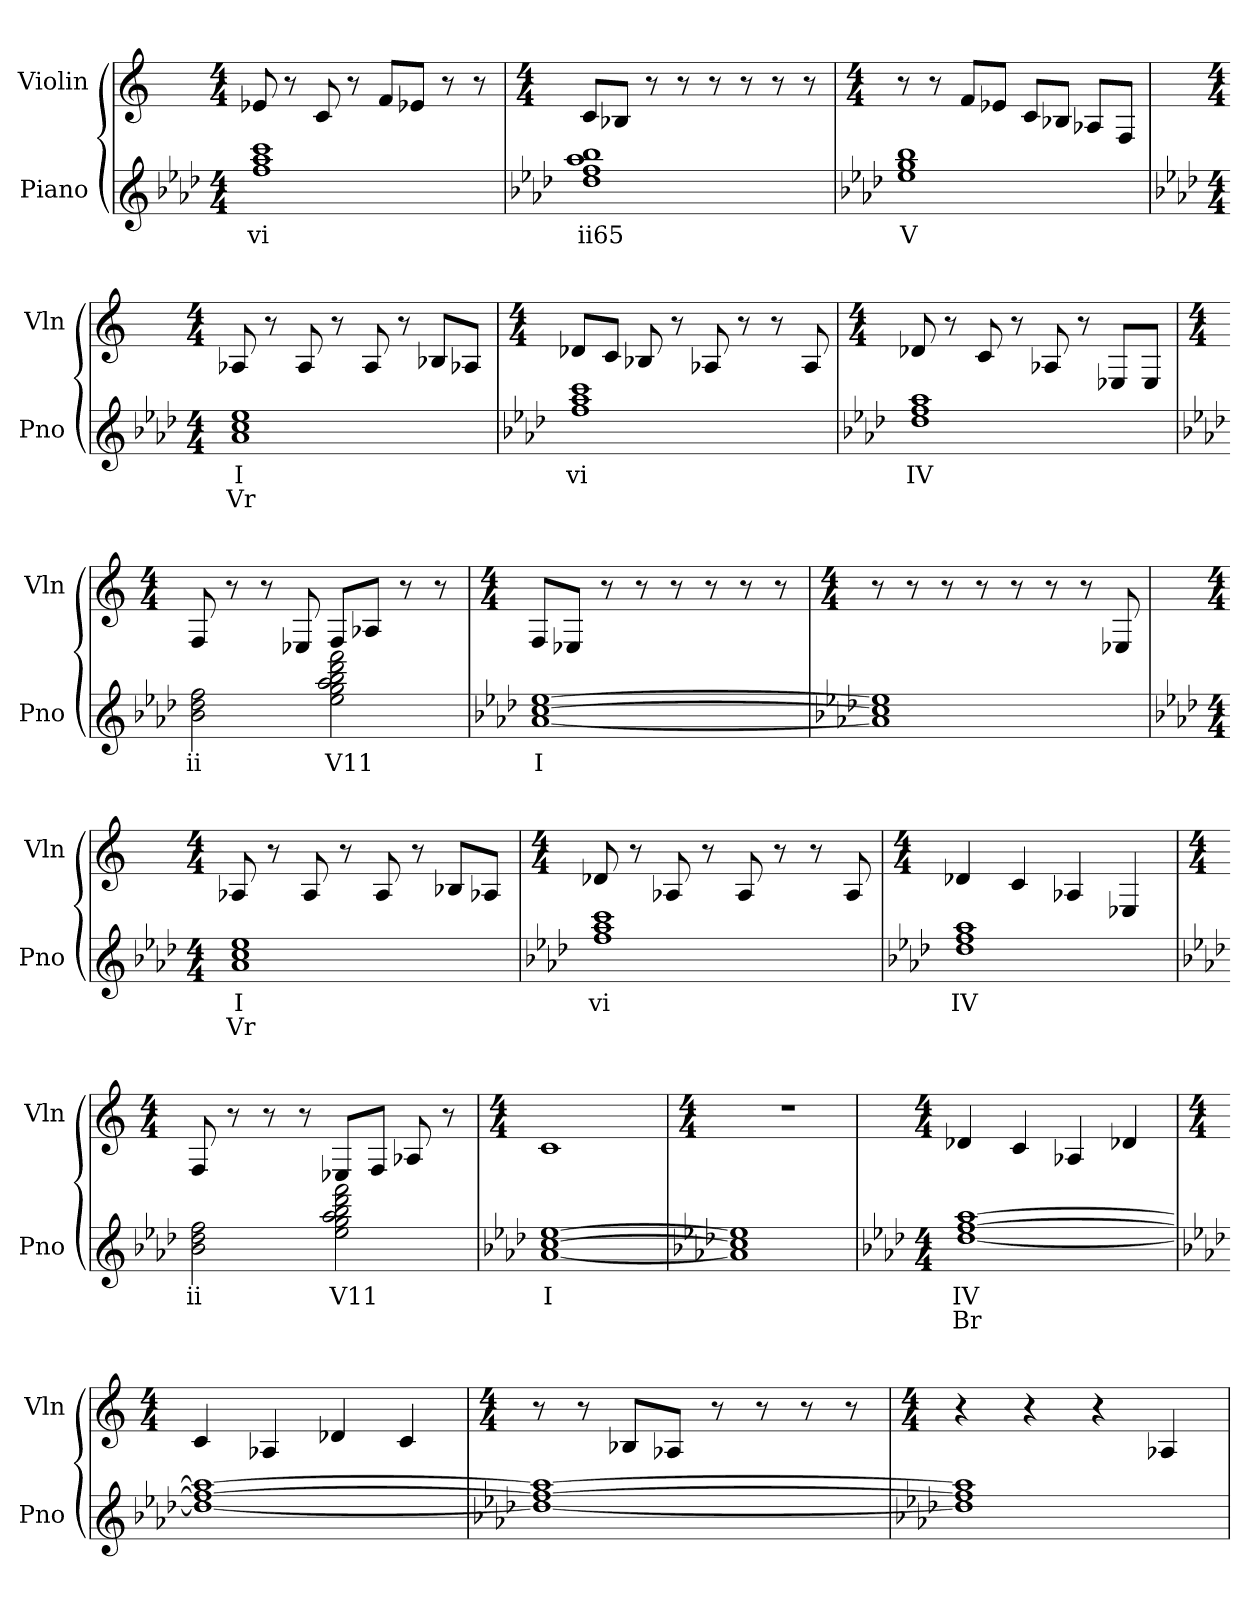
**kern	**text	**text	**kern
*part2	*part2	*part2	*part1
*staff2	*staff2	*staff2	*staff1
*I"Piano	*	*	*I"Violin
*I'Pno	*	*	*I'Vln
*k[b-e-a-d-]	*	*	*
*A-:	*	*	*
*M4/4	*	*	*M4/4
=	=	=	=
1ff 1aa- 1ccc	vi	.	8e-X
.	.	.	8r
.	.	.	8c
.	.	.	8r
.	.	.	8fL
.	.	.	8e-XJ
.	.	.	8r
.	.	.	8r
=	=	=	=
*k[b-e-a-d-]	*	*	*
*A-:	*	*	*
*	*	*	*M4/4
1dd- 1ff 1aa- 1bb-	ii65	.	8cL
.	.	.	8B-XJ
.	.	.	8r
.	.	.	8r
.	.	.	8r
.	.	.	8r
.	.	.	8r
.	.	.	8r
=	=	=	=
*k[b-e-a-d-]	*	*	*
*A-:	*	*	*
*	*	*	*M4/4
1ee- 1gg 1bb-	V	.	8r
.	.	.	8r
.	.	.	8fL
.	.	.	8e-XJ
.	.	.	8cL
.	.	.	8B-XJ
.	.	.	8A-XL
.	.	.	8FJ
=	=	=	=
*k[b-e-a-d-]	*	*	*
*A-:	*	*	*
*M4/4	*	*	*M4/4
1a- 1cc 1ee-	I	Vr	8A-X
.	.	.	8r
.	.	.	8A-
.	.	.	8r
.	.	.	8A-
.	.	.	8r
.	.	.	8B-XL
.	.	.	8A-XJ
=	=	=	=
*k[b-e-a-d-]	*	*	*
*A-:	*	*	*
*	*	*	*M4/4
1ff 1aa- 1ccc	vi	.	8d-XL
.	.	.	8cJ
.	.	.	8B-X
.	.	.	8r
.	.	.	8A-X
.	.	.	8r
.	.	.	8r
.	.	.	8A-
=	=	=	=
*k[b-e-a-d-]	*	*	*
*A-:	*	*	*
*	*	*	*M4/4
1dd- 1ff 1aa-	IV	.	8d-X
.	.	.	8r
.	.	.	8c
.	.	.	8r
.	.	.	8A-X
.	.	.	8r
.	.	.	8E-XL
.	.	.	8E-J
=	=	=	=
*k[b-e-a-d-]	*	*	*
*A-:	*	*	*
*	*	*	*M4/4
2b- 2dd- 2ff	ii	.	8F
.	.	.	8r
.	.	.	8r
.	.	.	8E-X
2ee- 2gg 2bb- 2ddd- 2fff 2aa-	V11	.	8FL
.	.	.	8A-XJ
.	.	.	8r
.	.	.	8r
=	=	=	=
*k[b-e-a-d-]	*	*	*
*A-:	*	*	*
*	*	*	*M4/4
[1a- [1cc [1ee-	I	.	8FL
.	.	.	8E-XJ
.	.	.	8r
.	.	.	8r
.	.	.	8r
.	.	.	8r
.	.	.	8r
.	.	.	8r
=	=	=	=
*k[b-e-a-d-]	*	*	*
*A-:	*	*	*
*	*	*	*M4/4
1a-] 1cc] 1ee-]	.	.	8r
.	.	.	8r
.	.	.	8r
.	.	.	8r
.	.	.	8r
.	.	.	8r
.	.	.	8r
.	.	.	8E-X
=	=	=	=
*k[b-e-a-d-]	*	*	*
*A-:	*	*	*
*M4/4	*	*	*M4/4
1a- 1cc 1ee-	I	Vr	8A-X
.	.	.	8r
.	.	.	8A-
.	.	.	8r
.	.	.	8A-
.	.	.	8r
.	.	.	8B-XL
.	.	.	8A-XJ
=	=	=	=
*k[b-e-a-d-]	*	*	*
*A-:	*	*	*
*	*	*	*M4/4
1ff 1aa- 1ccc	vi	.	8d-X
.	.	.	8r
.	.	.	8A-X
.	.	.	8r
.	.	.	8A-
.	.	.	8r
.	.	.	8r
.	.	.	8A-
=	=	=	=
*k[b-e-a-d-]	*	*	*
*A-:	*	*	*
*	*	*	*M4/4
1dd- 1ff 1aa-	IV	.	4d-X
.	.	.	4c
.	.	.	4A-X
.	.	.	4E-X
=	=	=	=
*k[b-e-a-d-]	*	*	*
*A-:	*	*	*
*	*	*	*M4/4
2b- 2dd- 2ff	ii	.	8F
.	.	.	8r
.	.	.	8r
.	.	.	8r
2ee- 2gg 2bb- 2ddd- 2fff 2aa-	V11	.	8E-XL
.	.	.	8FJ
.	.	.	8A-X
.	.	.	8r
=	=	=	=
*k[b-e-a-d-]	*	*	*
*A-:	*	*	*
*	*	*	*M4/4
[1a- [1cc [1ee-	I	.	1c
=	=	=	=
*k[b-e-a-d-]	*	*	*
*A-:	*	*	*
*	*	*	*M4/4
1a-] 1cc] 1ee-]	.	.	1r
=	=	=	=
*k[b-e-a-d-]	*	*	*
*A-:	*	*	*
*M4/4	*	*	*M4/4
[1dd- [1ff [1aa-	IV	Br	4d-X
.	.	.	4c
.	.	.	4A-X
.	.	.	4d-X
=	=	=	=
*k[b-e-a-d-]	*	*	*
*A-:	*	*	*
*	*	*	*M4/4
1dd-_ 1ff_ 1aa-_	.	.	4c
.	.	.	4A-X
.	.	.	4d-X
.	.	.	4c
=	=	=	=
*k[b-e-a-d-]	*	*	*
*A-:	*	*	*
*	*	*	*M4/4
1dd-_ 1ff_ 1aa-_	.	.	8r
.	.	.	8r
.	.	.	8B-XL
.	.	.	8A-XJ
.	.	.	8r
.	.	.	8r
.	.	.	8r
.	.	.	8r
=	=	=	=
*k[b-e-a-d-]	*	*	*
*A-:	*	*	*
*	*	*	*M4/4
1dd-] 1ff] 1aa-]	.	.	4r
.	.	.	4r
.	.	.	4r
.	.	.	4A-X
=	=	=	=
*-	*-	*-	*-
